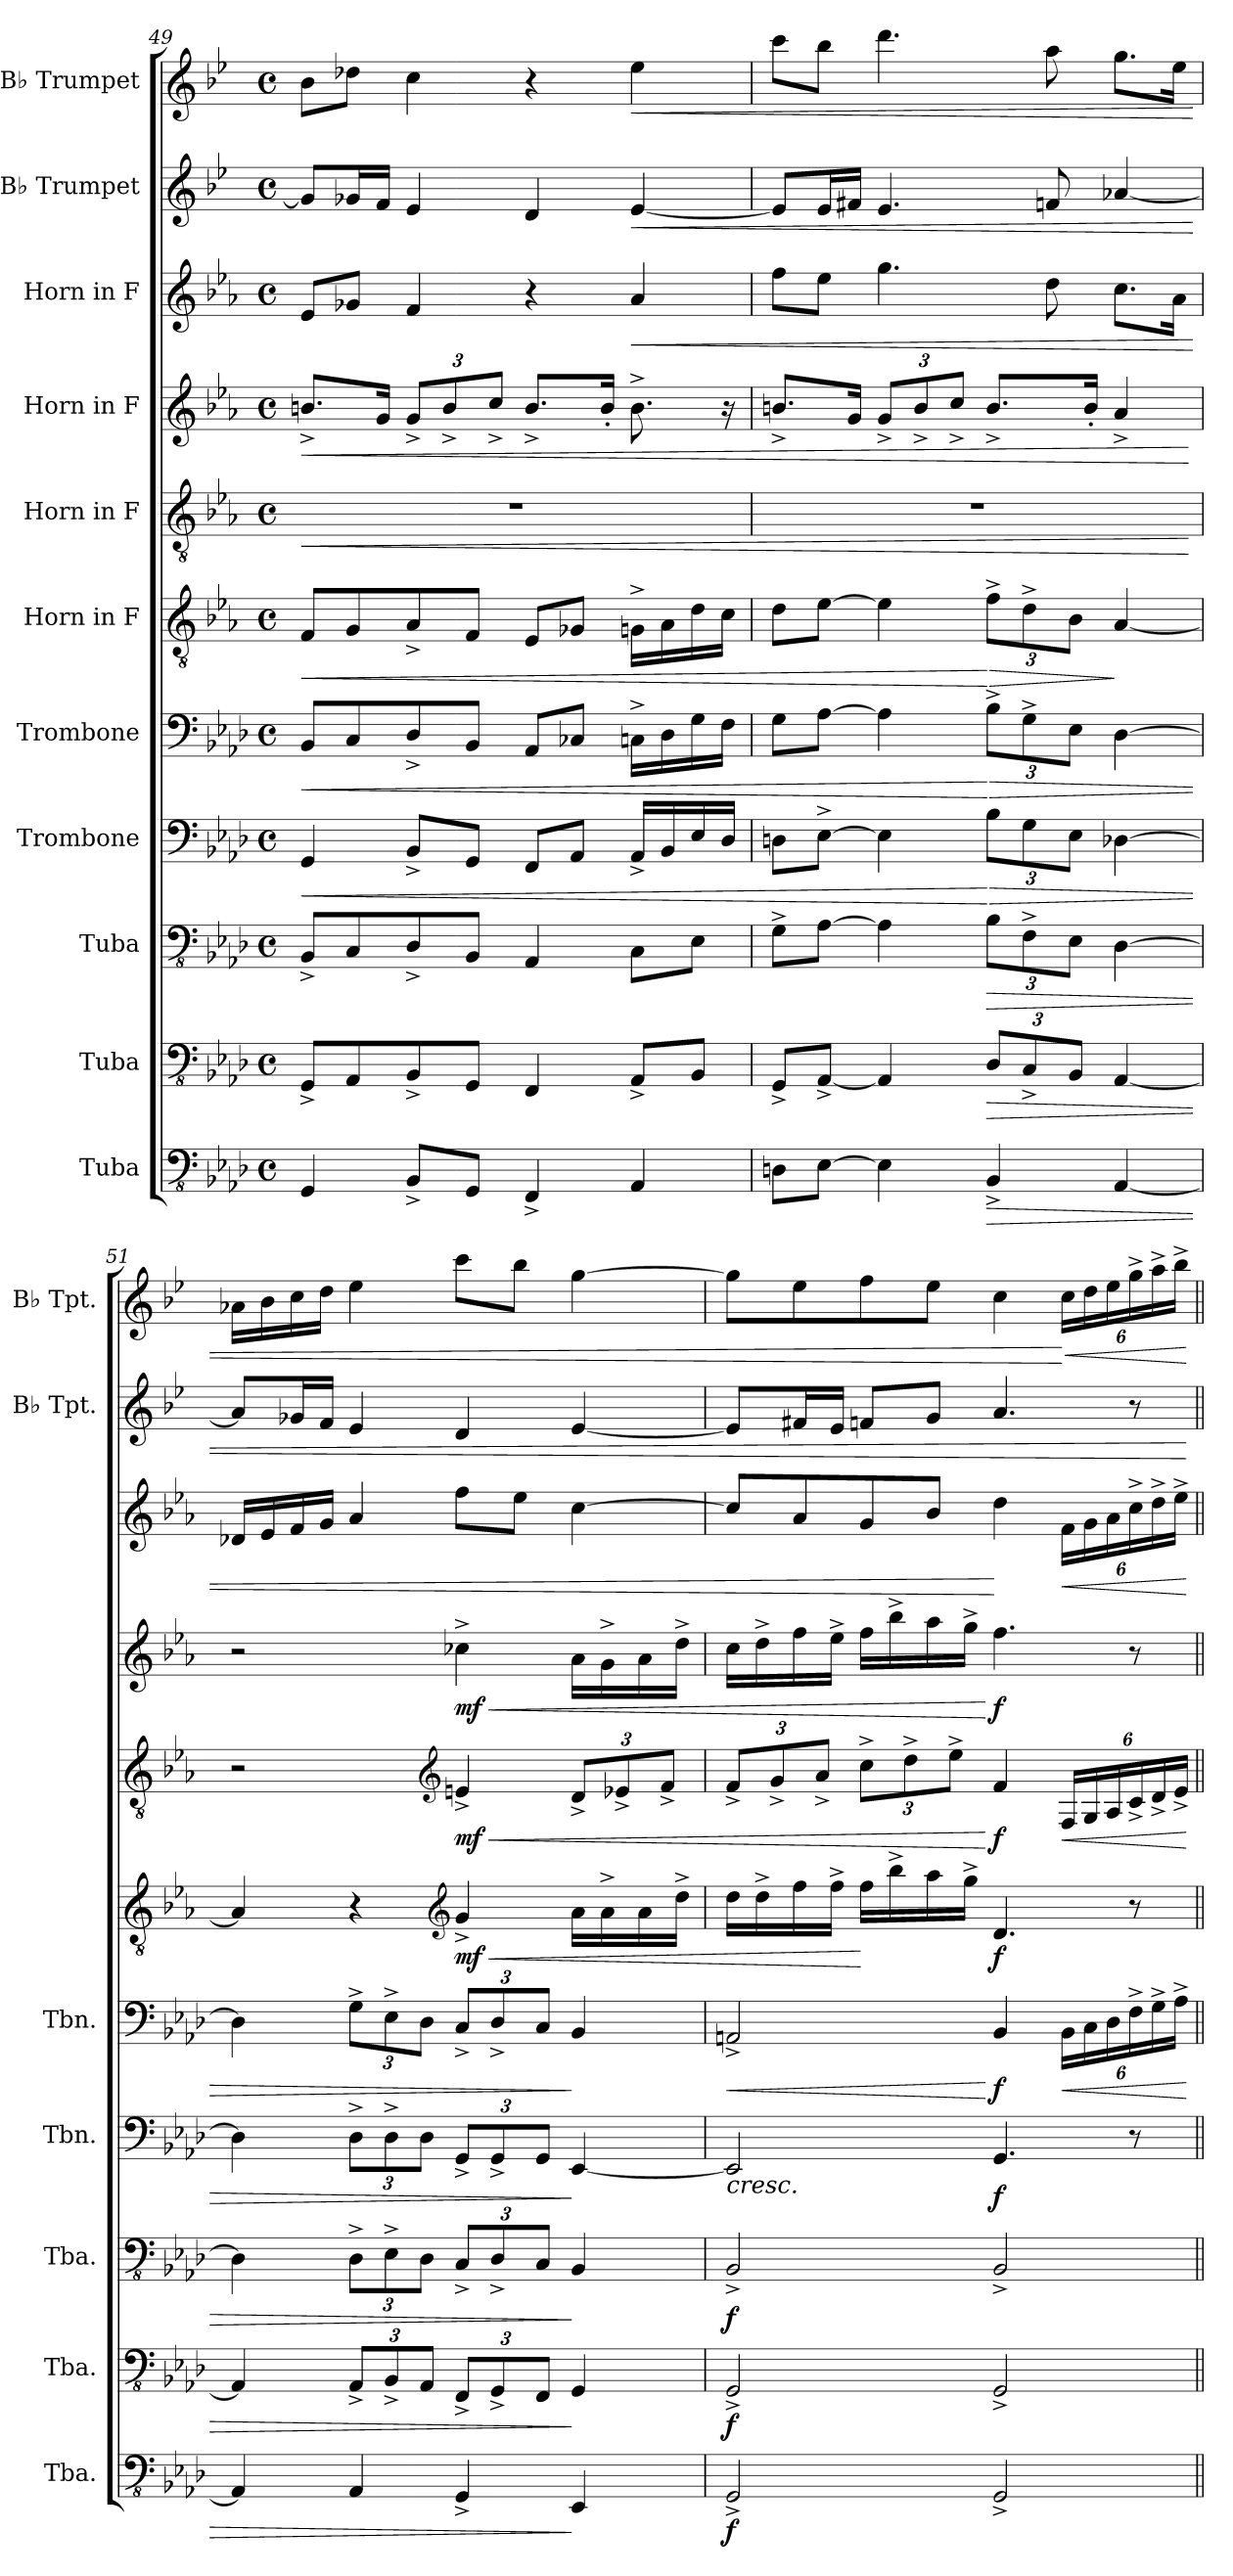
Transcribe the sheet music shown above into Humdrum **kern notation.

**kern	**dynam	**kern	**dynam	**kern	**dynam	**kern	**dynam	**kern	**dynam	**kern	**dynam	**kern	**dynam	**kern	**dynam	**kern	**dynam	**kern	**dynam	**kern	**dynam
*part11	*part11	*part10	*part10	*part9	*part9	*part8	*part8	*part7	*part7	*part6	*part6	*part5	*part5	*part4	*part4	*part3	*part3	*part2	*part2	*part1	*part1
*staff11	*staff11	*staff10	*staff10	*staff9	*staff9	*staff8	*staff8	*staff7	*staff7	*staff6	*staff6	*staff5	*staff5	*staff4	*staff4	*staff3	*staff3	*staff2	*staff2	*staff1	*staff1
*I"Tuba	*	*I"Tuba	*	*I"Tuba	*	*I"Trombone	*	*I"Trombone	*	*I"Horn in F	*	*I"Horn in F	*	*I"Horn in F	*	*I"Horn in F	*	*I"B♭ Trumpet	*	*I"B♭ Trumpet	*
*I'Tba.	*	*I'Tba.	*	*I'Tba.	*	*I'Tbn.	*	*I'Tbn.	*	*	*	*	*	*	*	*	*	*I'B♭ Tpt.	*	*I'B♭ Tpt.	*
*clefFv4	*	*clefFv4	*	*clefFv4	*	*clefF4	*	*clefF4	*	*clefGv2	*	*clefGv2	*	*clefG2	*	*clefG2	*	*clefG2	*	*clefG2	*
*	*	*	*	*	*	*	*	*	*	*ITrd4c7	*	*ITrd4c7	*	*ITrd4c7	*	*ITrd4c7	*	*ITrd1c2	*	*ITrd1c2	*
*k[b-e-a-d-]	*	*k[b-e-a-d-]	*	*k[b-e-a-d-]	*	*k[b-e-a-d-]	*	*k[b-e-a-d-]	*	*k[b-e-a-d-]	*	*k[b-e-a-d-]	*	*k[b-e-a-d-]	*	*k[b-e-a-d-]	*	*k[b-e-a-d-]	*	*k[b-e-a-d-]	*
*M4/4	*	*M4/4	*	*M4/4	*	*M4/4	*	*M4/4	*	*M4/4	*	*M4/4	*	*M4/4	*	*M4/4	*	*M4/4	*	*M4/4	*
*met(c)	*	*met(c)	*	*met(c)	*	*met(c)	*	*met(c)	*	*met(c)	*	*met(c)	*	*met(c)	*	*met(c)	*	*met(c)	*	*met(c)	*
=49	=49	=49	=49	=49	=49	=49	=49	=49	=49	=49	=49	=49	=49	=49	=49	=49	=49	=49	=49	=49	=49
!	!	!	!	!	!	!	!LO:HP:b	!	!LO:HP:b	!	!LO:HP:b	!	!LO:HP:b	!	!LO:HP:b	!	!	!	!	!	!
4GGG/	.	8GGG^/L	.	8BBB-^/L	.	4GG/	<	8BB-/L	<	8BB-/L	<	1r	<	8.en^/L	<	8A-/L	.	8f-/L]	.	8a-\L	.
.	.	8AAA-/	.	8CC/	.	.	.	8C/	.	8C/	.	.	.	.	.	8c-X/J	.	16f-X/L	.	8cc-X\J	.
.	.	.	.	.	.	.	.	.	.	.	.	.	.	16c/Jk	.	.	.	16e-/JJ	.	.	.
*	*	*	*	*	*	*	*	*	*	*	*	*	*	*Xbrackettup	*	*	*	*	*	*	*
8BBB-^/L	.	8BBB-^/	.	8DD-^/	.	8BB-^/L	.	8D-^/	.	8D-^/	.	.	.	12c^/L	.	4B-/	.	4d-/	.	4b-\	.
.	.	.	.	.	.	.	.	.	.	.	.	.	.	12e^/	.	.	.	.	.	.	.
8GGG/J	.	8GGG/J	.	8BBB-/J	.	8GG/J	.	8BB-/J	.	8BB-/J	.	.	.	.	.	.	.	.	.	.	.
.	.	.	.	.	.	.	.	.	.	.	.	.	.	12f^/J	.	.	.	.	.	.	.
4FFF^/	.	4FFF/	.	4AAA-/	.	8FF/L	.	8AA-/L	.	8AA-/L	.	.	.	8.e^/L	.	4r	.	4c/	.	4r	.
.	.	.	.	.	.	8AA-/J	.	8C-X/J	.	8C-X/J	.	.	.	.	.	.	.	.	.	.	.
.	.	.	.	.	.	.	.	.	.	.	.	.	.	16e'/Jk	.	.	.	.	.	.	.
!	!	!	!	!	!	!	!	!	!	!	!	!	!	!	!	!	!LO:HP:b	!	!LO:HP:b	!	!LO:HP:b
4AAA-/	.	8AAA-^/L	.	8CC\L	.	16AA-^/LL	.	16Cn^\LL	.	16Cn^\LL	.	.	.	8.e^\	.	4d-/	<	[4d-/	<	4dd-\	<
.	.	.	.	.	.	16BB-/	.	16D-\	.	16D-\	.	.	.	.	.	.	.	.	.	.	.
.	.	8BBB-/J	.	8EE-\J	.	16E-/	.	16G\	.	16G\	.	.	.	.	.	.	.	.	.	.	.
.	.	.	.	.	.	16D-/JJ	.	16F\JJ	.	16F\JJ	.	.	.	16r	.	.	.	.	.	.	.
=50	=50	=50	=50	=50	=50	=50	=50	=50	=50	=50	=50	=50	=50	=50	=50	=50	=50	=50	=50	=50	=50
8DDn\L	.	8GGG^/L	.	8GG^\L	.	8Dn\L	.	8G\L	.	8G\L	.	1r	.	8.en^/L	.	8b-\L	.	8d-/L]	.	8bb-\L	.
[8EE-\J	.	[8AAA-^/J	.	[8AA-\J	.	[8E-^\J	.	[8A-\J	.	[8A-\J	.	.	.	.	.	8a-\J	.	16d-/L	.	8aa-\J	.
.	.	.	.	.	.	.	.	.	.	.	.	.	.	16c/Jk	.	.	.	16en/JJ	.	.	.
4EE-\]	.	4AAA-/]	.	4AA-\]	.	4E-\]	.	4A-\]	.	4A-\]	.	.	.	12c^/L	.	4.cc\	.	4.d-/	.	4.ccc\	.
.	.	.	.	.	.	.	.	.	.	.	.	.	.	12e^/	.	.	.	.	.	.	.
.	.	.	.	.	.	.	.	.	.	.	.	.	.	12f^/J	.	.	.	.	.	.	.
!	!LO:HP:b	!	!	!	!	!	!	!	!	!	!	!	!	!	!	!	!	!	!	!	!
*	*	*Xbrackettup	*	*	*	*	*	*	*	*	*	*	*	*	*	*	*	*	*	*	*
!	!	!	!LO:HP:b	!	!	!	!	!	!	!	!	!	!	!	!	!	!	!	!	!	!
*	*	*	*	*Xbrackettup	*	*	*	*	*	*	*	*	*	*	*	*	*	*	*	*	*
!	!	!	!	!	!LO:HP:b	!	!	!	!	!	!	!	!	!	!	!	!	!	!	!	!
*	*	*	*	*	*	*Xbrackettup	*	*	*	*	*	*	*	*	*	*	*	*	*	*	*
!	!	!	!	!	!	!	!LO:HP:n=1:b	!	!	!	!	!	!	!	!	!	!	!	!	!	!
*	*	*	*	*	*	*	*	*Xbrackettup	*	*	*	*	*	*	*	*	*	*	*	*	*
!	!	!	!	!	!	!	!	!	!LO:HP:n=1:b	!	!	!	!	!	!	!	!	!	!	!	!
*	*	*	*	*	*	*	*	*	*	*Xbrackettup	*	*	*	*	*	*	*	*	*	*	*
!	!	!	!	!	!	!	!	!	!	!	!LO:HP:n=1:b	!	!	!	!	!	!	!	!	!	!
4BBB-^/	>	12DD-/L	>	12BB-\L	>	12B-\L	[ >	12B-^\L	[ >	12B-^\L	[ >	.	.	8.e^/L	.	.	.	.	.	.	.
.	.	12CC^/	.	12FF^\	.	12G\	.	12G^\	.	12G^\	.	.	.	.	.	.	.	.	.	.	.
.	.	.	.	.	.	.	.	.	.	.	.	.	.	.	.	8g\	.	8e-X/	.	8gg\	.
.	.	12BBB-/J	.	12EE-\J	.	12E-\J	.	12E-\J	.	12E-\J	.	.	.	.	.	.	.	.	.	.	.
.	.	.	.	.	.	.	.	.	.	.	.	.	.	16e'/Jk	.	.	.	.	.	.	.
[4AAA-/	.	[4AAA-/	.	[4DD-\	.	[4D-X\	.	[4D-\	.	[4D-/	]	.	.	4d-^/	.	8.f\L	.	[4g-X/	.	8.ff\L	.
.	.	.	.	.	.	.	.	.	.	.	.	.	.	.	.	16d-\Jk	.	.	.	16dd-\Jk	.
.	.	.	.	.	.	.	.	.	.	.	.	.	[	.	[	.	.	.	.	.	.
!!LO:PB:g=z
=51	=51	=51	=51	=51	=51	=51	=51	=51	=51	=51	=51	=51	=51	=51	=51	=51	=51	=51	=51	=51	=51
4AAA-/]	.	4AAA-/]	.	4DD-\]	.	4D-\]	.	4D-\]	.	4D-/]	.	2r	.	2r	.	16G-X/LL	.	8g-/L]	.	16g-X\LL	.
.	.	.	.	.	.	.	.	.	.	.	.	.	.	.	.	16A-/	.	.	.	16a-\	.
.	.	.	.	.	.	.	.	.	.	.	.	.	.	.	.	16B-/	.	16f-X/L	.	16b-\	.
.	.	.	.	.	.	.	.	.	.	.	.	.	.	.	.	16c/JJ	.	16e-/JJ	.	16cc\JJ	.
4AAA-/	.	12AAA-^/L	.	12DD-^\L	.	12D-^\L	.	12G^\L	.	4r	.	.	.	.	.	4d-/	.	4d-/	.	4dd-\	.
.	.	12BBB-^/	.	12EE-^\	.	12D-^\	.	12E-^\	.	.	.	.	.	.	.	.	.	.	.	.	.
.	.	12AAA-/J	.	12DD-\J	.	12D-\J	.	12D-\J	.	.	.	.	.	.	.	.	.	.	.	.	.
*	*	*	*	*	*	*	*	*	*	*clefG2	*	*clefG2	*	*	*	*	*	*	*	*	*
!	!	!	!	!	!	!	!	!	!	!	!LO:HP:b	!	!LO:HP:b	!	!LO:HP:b	!	!	!	!	!	!
!	!	!	!	!	!	!	!	!	!	!	!LO:DY:n=1:b	!	!LO:DY:n=1:b	!	!LO:DY:n=1:b	!	!	!	!	!	!
4GGG^/	.	12FFF^/L	.	12CC^/L	.	12GG^/L	.	12C^/L	.	4c^/	< mf	4An^/	< mf	4f-X^\	< mf	8b-\L	.	4c/	.	8bb-\L	.
.	.	12GGG^/	.	12DD-^/	.	12GG^/	.	12D-^/	.	.	.	.	.	.	.	.	.	.	.	.	.
.	.	.	.	.	.	.	.	.	.	.	.	.	.	.	.	8a-\J	.	.	.	8aa-\J	.
.	.	12FFF/J	.	12CC/J	.	12GG/J	.	12C/J	.	.	.	.	.	.	.	.	.	.	.	.	.
*	*	*	*	*	*	*	*	*	*	*	*	*Xbrackettup	*	*	*	*	*	*	*	*	*
4EEE-/	]	4GGG/	]	4BBB-/	]	[4EE-/	]	4BB-/	]	16d-\LL	.	12G^/L	.	16d-\LL	.	[4f\	.	[4d-/	.	[4ff\	.
.	.	.	.	.	.	.	.	.	.	16d-^\	.	.	.	16c^\	.	.	.	.	.	.	.
.	.	.	.	.	.	.	.	.	.	.	.	12A-X^/	.	.	.	.	.	.	.	.	.
.	.	.	.	.	.	.	.	.	.	16d-\	.	.	.	16d-\	.	.	.	.	.	.	.
.	.	.	.	.	.	.	.	.	.	.	.	12B-^/J	.	.	.	.	.	.	.	.	.
.	.	.	.	.	.	.	.	.	.	16g^\JJ	.	.	.	16g^\JJ	.	.	.	.	.	.	.
=52	=52	=52	=52	=52	=52	=52	=52	=52	=52	=52	=52	=52	=52	=52	=52	=52	=52	=52	=52	=52	=52
!	!LO:DY:b	!	!LO:DY:b	!	!LO:DY:b	!	!LO:HP:b	!	!LO:HP:b	!	!	!	!	!	!	!	!	!	!	!	!
2GGG^/	f	2GGG^/	f	2BBB-^/	f	2EE-/]	<	2AAn^/	<	16g\LL	.	12B-^/L	.	16f\LL	.	8f/L]	.	8d-/L]	.	8ff\L]	.
.	.	.	.	.	.	.	.	.	.	16g^\	.	.	.	16g^\	.	.	.	.	.	.	.
.	.	.	.	.	.	.	.	.	.	.	.	12c^/	.	.	.	.	.	.	.	.	.
.	.	.	.	.	.	.	.	.	.	16b-\	.	.	.	16b-\	.	8d-/	.	16en/L	.	8dd-\	.
.	.	.	.	.	.	.	.	.	.	.	.	12d-^/J	.	.	.	.	.	.	.	.	.
.	.	.	.	.	.	.	.	.	.	16b-^\JJ	.	.	.	16a-^\JJ	.	.	.	16d-/JJ	.	.	.
.	.	.	.	.	.	.	.	.	.	16b-\LL	[	12f^\L	.	16b-\LL	.	8c/	.	8e-X/L	.	8ee-\	.
.	.	.	.	.	.	.	.	.	.	16ee-^\	.	.	.	16ee-^\	.	.	.	.	.	.	.
.	.	.	.	.	.	.	.	.	.	.	.	12g^\	.	.	.	.	.	.	.	.	.
.	.	.	.	.	.	.	.	.	.	16dd-\	.	.	.	16dd-\	.	8e-/J	.	8f/J	.	8dd-\J	.
.	.	.	.	.	.	.	.	.	.	.	.	12a-^\J	.	.	.	.	.	.	.	.	.
.	.	.	.	.	.	.	.	.	.	16cc^\JJ	.	.	.	16cc^\JJ	.	.	.	.	.	.	.
!	!	!	!	!	!	!	!LO:DY:b	!	!LO:DY:n=1:b	!	!LO:DY:b	!	!LO:DY:n=1:b	!	!LO:DY:n=1:b	!	!	!	!	!	!
2GGG^/	.	2GGG^/	.	2BBB-^/	.	4.GG/	f	4BB-/	[ f	4.G/	f	4B-/	[ f	4.b-\	[ f	4g\	[	4.g/	.	4b-\	.
!	!	!	!	!	!	!	!	!	!LO:HP:b	!	!	!	!LO:HP:b	!	!	!	!	!	!	!	!
*	*	*	*	*	*	*	*	*	*	*	*	*	*	*	*	*Xbrackettup	*	*	*	*	*
!	!	!	!	!	!	!	!	!	!	!	!	!	!	!	!	!	!LO:HP:b	!	!	!	!
*	*	*	*	*	*	*	*	*	*	*	*	*	*	*	*	*	*	*	*	*Xbrackettup	*
!	!	!	!	!	!	!	!	!	!	!	!	!	!	!	!	!	!	!	!	!	!LO:HP:n=1:b
.	.	.	.	.	.	.	.	24BB-\LL	<	.	.	24BB-/LL	<	.	.	24B-\LL	<	.	.	24b-\LL	[ <
.	.	.	.	.	.	.	.	24C\	.	.	.	24C/	.	.	.	24c\	.	.	.	24cc\	.
.	.	.	.	.	.	.	.	24D-\	.	.	.	24D-/	.	.	.	24d-\	.	.	.	24dd-\	.
.	.	.	.	.	.	8r	.	24F^\	.	8r	.	24F^/	.	8r	.	24f^\	.	8r	.	24ff^\	.
.	.	.	.	.	.	.	.	24G^\	.	.	.	24G^/	.	.	.	24g^\	.	.	.	24gg^\	.
.	.	.	.	.	.	.	.	24A-^\JJ	.	.	.	24A-^/JJ	.	.	.	24a-^\JJ	.	.	.	24aa-^\JJ	.
.	.	.	.	.	.	.	[	.	[	.	.	.	[	.	.	.	[	.	[	.	[
=||	=||	=||	=||	=||	=||	=||	=||	=||	=||	=||	=||	=||	=||	=||	=||	=||	=||	=||	=||	=||	=||
*-	*-	*-	*-	*-	*-	*-	*-	*-	*-	*-	*-	*-	*-	*-	*-	*-	*-	*-	*-	*-	*-
